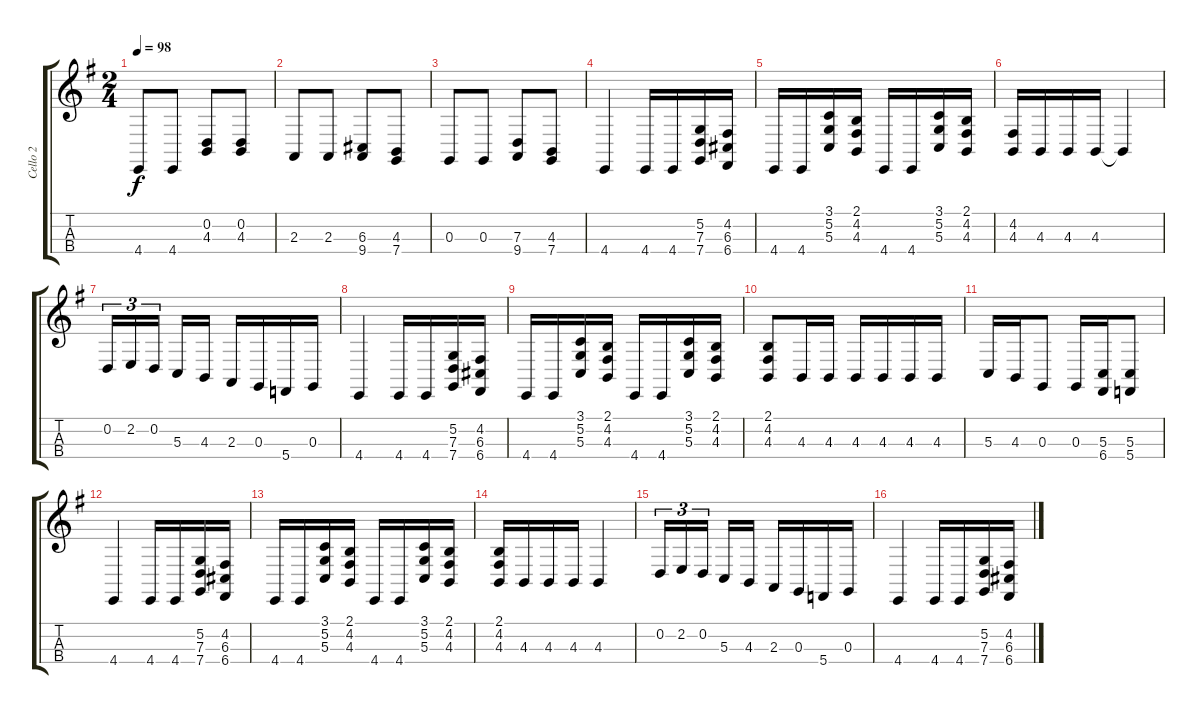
\track ("Cello 2" "Cello 2") {instrument cello}
\staff {score tabs}
\tuning (A3 D3 G2 C2) {hide}
\ts (2 4)
\tempo 98
\clef g2
\ks g
4.4.8{dy f} 4.4.8 (0.2 4.3).8 (0.2 4.3).8 |
2.3.8 2.3.8 (6.3 9.4).8 (4.3 7.4).8 |
0.3.8 0.3.8 (7.3 9.4).8 (4.3 7.4).8 |
4.4.4 4.4.16 4.4.16 (5.2 7.3 7.4).16 (4.2 6.3 6.4).16 |
4.4.16 4.4.16 (3.1 5.2 5.3).16 (2.1 4.2 4.3).16 4.4.16 4.4.16 (3.1 5.2 5.3).16 (2.1 4.2 4.3).16 |
(4.2 4.3).16 4.3.16 4.3.16 4.3.16 4.3{t}.4 |
0.2.16{tu (3 2)} 2.2.16{tu (3 2)} 0.2.16{tu (3 2) beam splitsecondary} 5.3.16 4.3.16 2.3.16 0.3.16 5.4.16 0.3.16 |
4.4.4 4.4.16 4.4.16 (5.2 7.3 7.4).16 (4.2 6.3 6.4).16 |
4.4.16 4.4.16 (3.1 5.2 5.3).16 (2.1 4.2 4.3).16 4.4.16 4.4.16 (3.1 5.2 5.3).16 (2.1 4.2 4.3).16 |
(2.1 4.2 4.3).8 4.3.16 4.3.16 4.3.16 4.3.16 4.3.16 4.3.16 |
5.3.16 4.3.16 0.3.8 0.3.16 (5.3 6.4).16 (5.3 5.4).8 |
4.4.4 4.4.16 4.4.16 (5.2 7.3 7.4).16 (4.2 6.3 6.4).16 |
4.4.16 4.4.16 (3.1 5.2 5.3).16 (2.1 4.2 4.3).16 4.4.16 4.4.16 (3.1 5.2 5.3).16 (2.1 4.2 4.3).16 |
(2.1 4.2 4.3).16 4.3.16 4.3.16 4.3.16 4.3.4 |
0.2.16{tu (3 2)} 2.2.16{tu (3 2)} 0.2.16{tu (3 2) beam splitsecondary} 5.3.16 4.3.16 2.3.16 0.3.16 5.4.16 0.3.16 |
4.4.4 4.4.16 4.4.16 (5.2 7.3 7.4).16 (4.2 6.3 6.4).16
